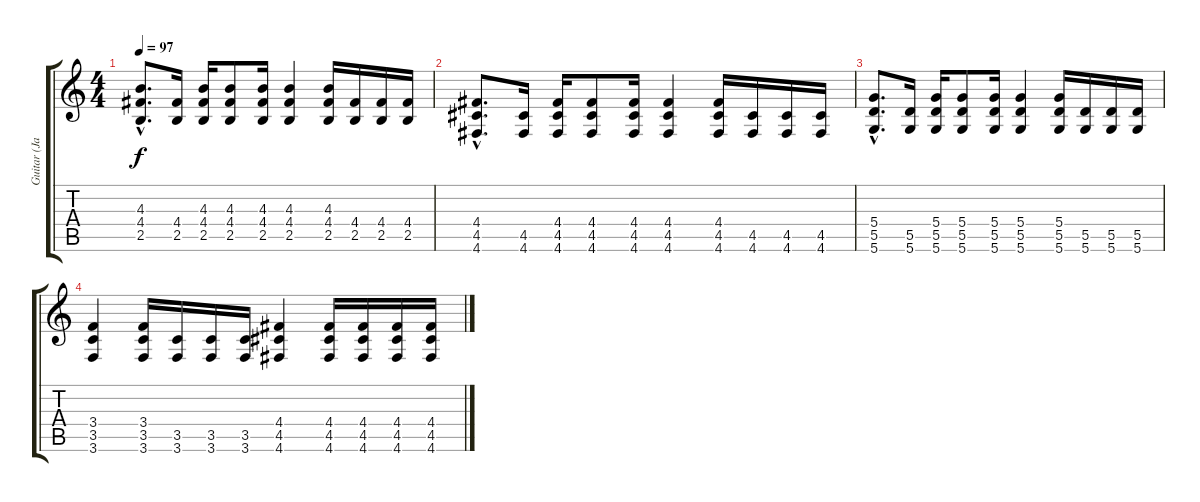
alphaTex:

\track ("Guitar (Jasan Stepp)" "Guitar (Ja") {instrument distortionguitar}
\staff {score tabs}
\tuning (E4 B3 G3 D3 A2 D2) {hide}
\ts (4 4)
\tempo 97
\clef g2
\ks c
(4.3{hac} 4.4{hac} 2.5{hac}).8{d dy f} (4.4 2.5).16 (4.3 4.4 2.5).16 (4.3 4.4 2.5).8 (4.3 4.4 2.5).16 (4.3 4.4 2.5).4 (4.3 4.4 2.5).16 (4.4 2.5).16 (4.4 2.5).16 (4.4 2.5).16 |
(4.4{hac} 4.5{hac} 4.6{hac}).8{d} (4.5 4.6).16 (4.4 4.5 4.6).16 (4.4 4.5 4.6).8 (4.4 4.5 4.6).16 (4.4 4.5 4.6).4 (4.4 4.5 4.6).16 (4.5 4.6).16 (4.5 4.6).16 (4.5 4.6).16 |
(5.4{hac} 5.5{hac} 5.6{hac}).8{d} (5.5 5.6).16 (5.4 5.5 5.6).16 (5.4 5.5 5.6).8 (5.4 5.5 5.6).16 (5.4 5.5 5.6).4 (5.4 5.5 5.6).16 (5.5 5.6).16 (5.5 5.6).16 (5.5 5.6).16 |
(3.4 3.5 3.6).4 (3.4 3.5 3.6).16 (3.5 3.6).16 (3.5 3.6).16 (3.5 3.6).16 (4.4 4.5 4.6).4 (4.4 4.5 4.6).16 (4.4 4.5 4.6).16 (4.4 4.5 4.6).16 (4.4 4.5 4.6).16
